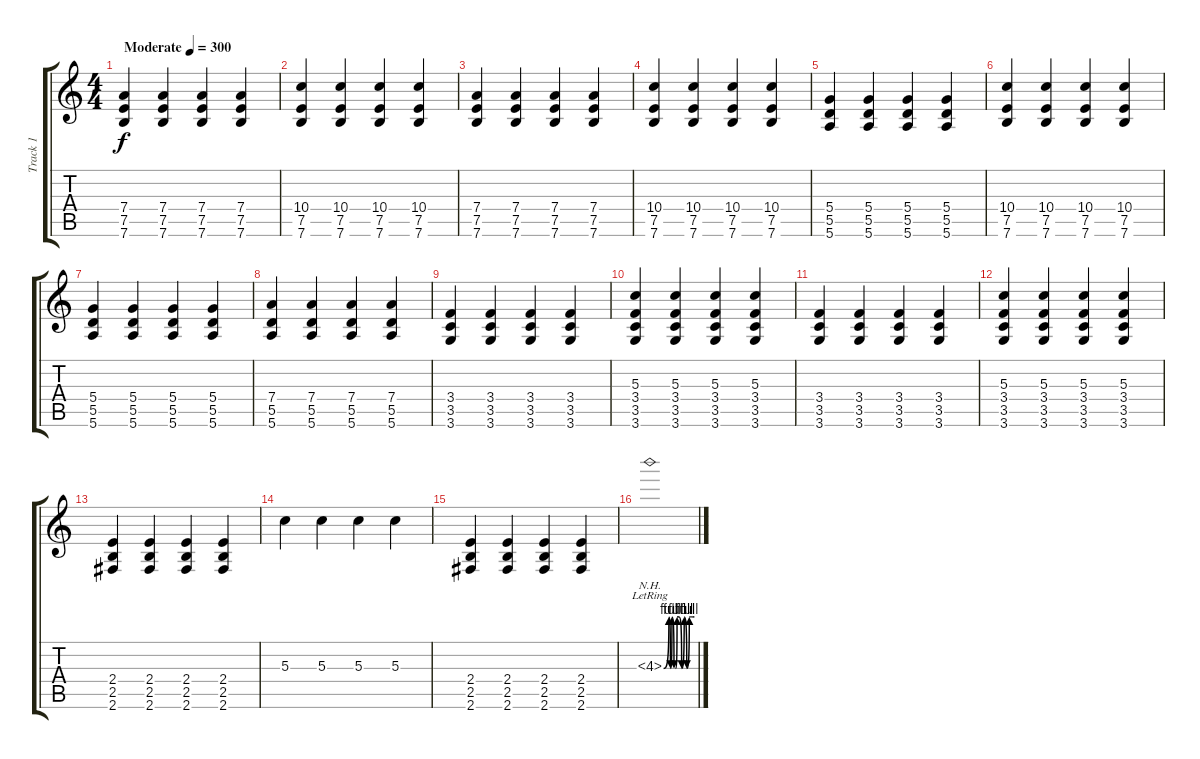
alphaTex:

\track ("Track 1" "Track 1") {instrument distortionguitar}
\staff {score tabs}
\tuning (E4 B3 G3 D3 A2 E2) {hide}
\ts (4 4)
\tempo (300 "Moderate")
\clef g2
\ks c
(7.4 7.5 7.6).4{dy f instrument distortionguitar} (7.4 7.5 7.6).4 (7.4 7.5 7.6).4 (7.4 7.5 7.6).4 |
(10.4 7.5 7.6).4 (10.4 7.5 7.6).4 (10.4 7.5 7.6).4 (10.4 7.5 7.6).4 |
(7.4 7.5 7.6).4 (7.4 7.5 7.6).4 (7.4 7.5 7.6).4 (7.4 7.5 7.6).4 |
(10.4 7.5 7.6).4 (10.4 7.5 7.6).4 (10.4 7.5 7.6).4 (10.4 7.5 7.6).4 |
(5.4 5.5 5.6).4 (5.4 5.5 5.6).4 (5.4 5.5 5.6).4 (5.4 5.5 5.6).4 |
(10.4 7.5 7.6).4 (10.4 7.5 7.6).4 (10.4 7.5 7.6).4 (10.4 7.5 7.6).4 |
(5.4 5.5 5.6).4 (5.4 5.5 5.6).4 (5.4 5.5 5.6).4 (5.4 5.5 5.6).4 |
(7.4 5.5 5.6).4 (7.4 5.5 5.6).4 (7.4 5.5 5.6).4 (7.4 5.5 5.6).4 |
(3.4 3.5 3.6).4 (3.4 3.5 3.6).4 (3.4 3.5 3.6).4 (3.4 3.5 3.6).4 |
(5.3 3.4 3.5 3.6).4 (5.3 3.4 3.5 3.6).4 (5.3 3.4 3.5 3.6).4 (5.3 3.4 3.5 3.6).4 |
(3.4 3.5 3.6).4 (3.4 3.5 3.6).4 (3.4 3.5 3.6).4 (3.4 3.5 3.6).4 |
(5.3 3.4 3.5 3.6).4 (5.3 3.4 3.5 3.6).4 (5.3 3.4 3.5 3.6).4 (5.3 3.4 3.5 3.6).4 |
(2.4 2.5 2.6).4 (2.4 2.5 2.6).4 (2.4 2.5 2.6).4 (2.4 2.5 2.6).4 |
5.3.4 5.3.4 5.3.4 5.3.4 |
(2.4 2.5 2.6).4 (2.4 2.5 2.6).4 (2.4 2.5 2.6).4 (2.4 2.5 2.6).4 |
4.3{be (custom 0 0 10 4 13 0 16 4 20 0 23 0 26 4 30 4 35 0 40 4 45 0 50 4 52 4 54 4 56 4 60 4) nh lr}.1
